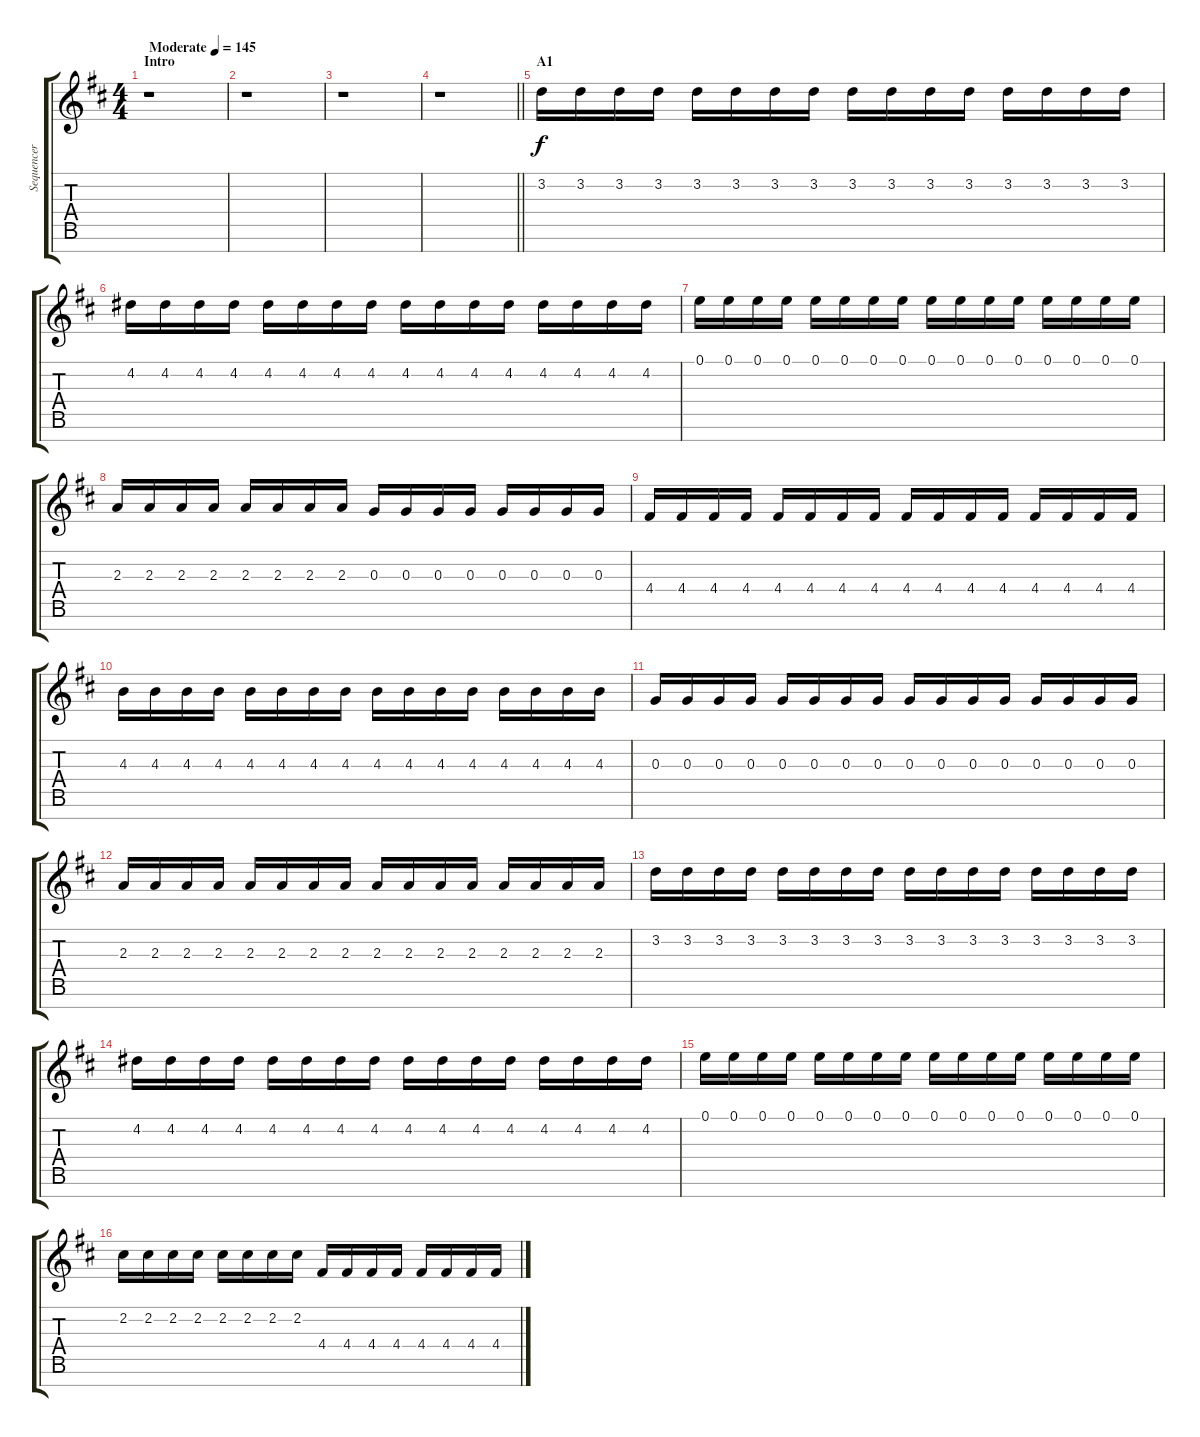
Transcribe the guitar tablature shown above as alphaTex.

\track ("Sequencer" "Sequencer") {instrument pad3polysynth}
\staff {score tabs}
\tuning (E5 B4 G4 D4 A3 E3 B2) {hide}
\ts (4 4)
\section ("" "Intro")
\tempo (145 "Moderate")
\clef g2
\ks d
r.1{dy f instrument pad3polysynth} |
r.1 |
r.1 |
\barLineRight lightlight
r.1 |
\section ("" "A1")
3.2.16 3.2.16 3.2.16 3.2.16 3.2.16 3.2.16 3.2.16 3.2.16 3.2.16 3.2.16 3.2.16 3.2.16 3.2.16 3.2.16 3.2.16 3.2.16 |
4.2.16 4.2.16 4.2.16 4.2.16 4.2.16 4.2.16 4.2.16 4.2.16 4.2.16 4.2.16 4.2.16 4.2.16 4.2.16 4.2.16 4.2.16 4.2.16 |
0.1.16 0.1.16 0.1.16 0.1.16 0.1.16 0.1.16 0.1.16 0.1.16 0.1.16 0.1.16 0.1.16 0.1.16 0.1.16 0.1.16 0.1.16 0.1.16 |
2.3.16 2.3.16 2.3.16 2.3.16 2.3.16 2.3.16 2.3.16 2.3.16 0.3.16 0.3.16 0.3.16 0.3.16 0.3.16 0.3.16 0.3.16 0.3.16 |
4.4.16 4.4.16 4.4.16 4.4.16 4.4.16 4.4.16 4.4.16 4.4.16 4.4.16 4.4.16 4.4.16 4.4.16 4.4.16 4.4.16 4.4.16 4.4.16 |
4.3.16 4.3.16 4.3.16 4.3.16 4.3.16 4.3.16 4.3.16 4.3.16 4.3.16 4.3.16 4.3.16 4.3.16 4.3.16 4.3.16 4.3.16 4.3.16 |
0.3.16 0.3.16 0.3.16 0.3.16 0.3.16 0.3.16 0.3.16 0.3.16 0.3.16 0.3.16 0.3.16 0.3.16 0.3.16 0.3.16 0.3.16 0.3.16 |
2.3.16 2.3.16 2.3.16 2.3.16 2.3.16 2.3.16 2.3.16 2.3.16 2.3.16 2.3.16 2.3.16 2.3.16 2.3.16 2.3.16 2.3.16 2.3.16 |
3.2.16 3.2.16 3.2.16 3.2.16 3.2.16 3.2.16 3.2.16 3.2.16 3.2.16 3.2.16 3.2.16 3.2.16 3.2.16 3.2.16 3.2.16 3.2.16 |
4.2.16 4.2.16 4.2.16 4.2.16 4.2.16 4.2.16 4.2.16 4.2.16 4.2.16 4.2.16 4.2.16 4.2.16 4.2.16 4.2.16 4.2.16 4.2.16 |
0.1.16 0.1.16 0.1.16 0.1.16 0.1.16 0.1.16 0.1.16 0.1.16 0.1.16 0.1.16 0.1.16 0.1.16 0.1.16 0.1.16 0.1.16 0.1.16 |
2.2.16 2.2.16 2.2.16 2.2.16 2.2.16 2.2.16 2.2.16 2.2.16 4.4.16 4.4.16 4.4.16 4.4.16 4.4.16 4.4.16 4.4.16 4.4.16
